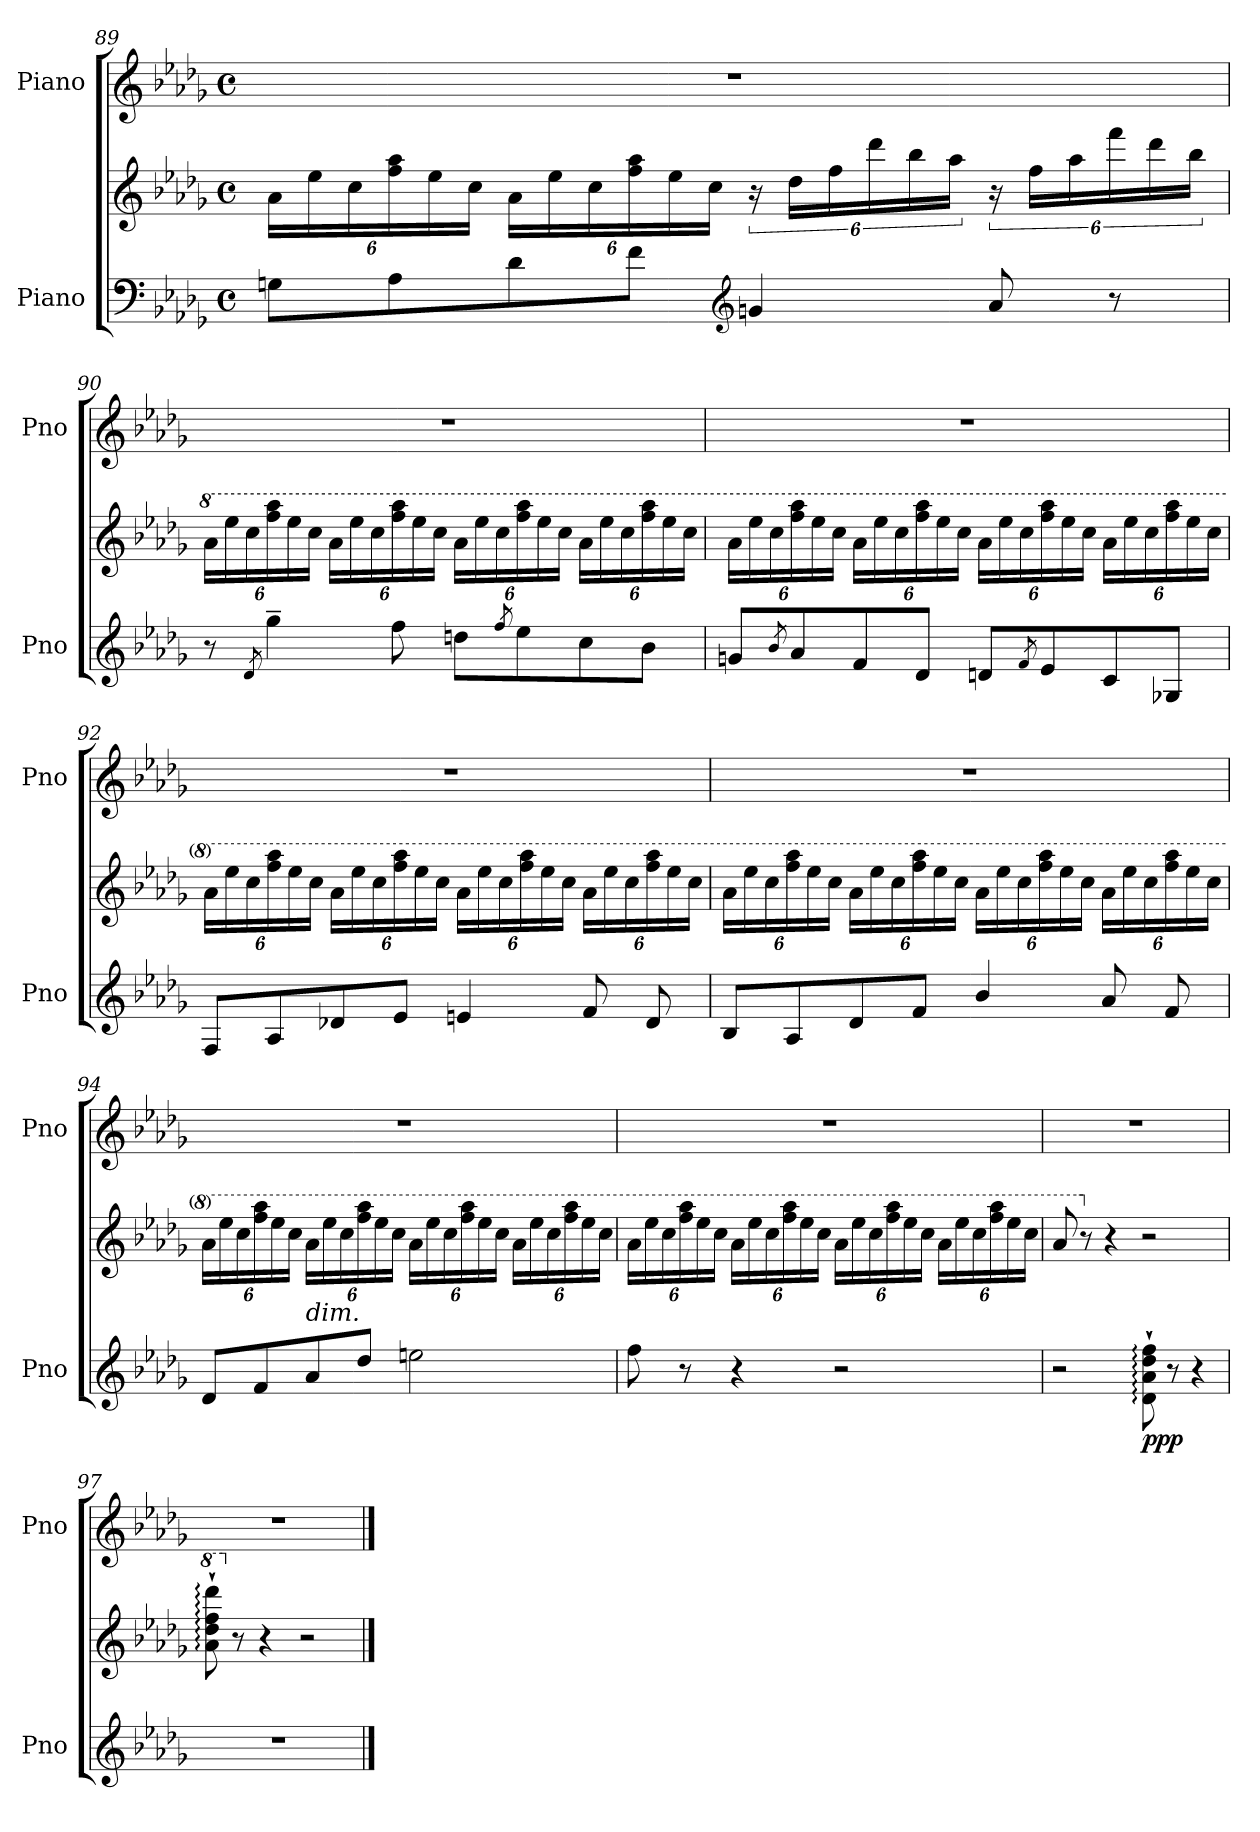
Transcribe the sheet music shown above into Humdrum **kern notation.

**kern	**kern	**dynam	**kern
*part2	*part2	*part2	*part1
*staff3	*staff2	*staff2/3	*staff1
*I"Piano	*	*	*I"Piano
*I'Pno	*	*	*I'Pno
*clefF4	*clefG2	*	*clefG2
*k[b-e-a-d-g-]	*k[b-e-a-d-g-]	*	*k[b-e-a-d-g-]
*M4/4	*M4/4	*	*M4/4
*met(c)	*met(c)	*	*met(c)
*	*Xbrackettup	*	*
=89	=89	=89	=89
8Gn\L	24a-\LL	.	1r
.	24ee-\	.	.
.	24cc\	.	.
8A-\	24ff\ 24aa-\	.	.
.	24ee-\	.	.
.	24cc\JJ	.	.
8d-\	24a-\LL	.	.
.	24ee-\	.	.
.	24cc\	.	.
8f\J	24ff\ 24aa-\	.	.
.	24ee-\	.	.
.	24cc\JJ	.	.
*clefG2	*	*	*
*	*brackettup	*	*
4gn/	24r	.	.
.	24dd-\LL	.	.
.	24ff\	.	.
.	24ddd-\	.	.
.	24bb-\	.	.
.	24aa-\JJ	.	.
8a-/	24r	.	.
.	24ff\LL	.	.
.	24aa-\	.	.
8r	24fff\	.	.
.	24ddd-\	.	.
.	24bb-\JJ	.	.
!!LO:LB:g=z
=90	=90	=90	=90
*	*8va	*	*
*	*Xbrackettup	*	*
!	!	!LO:DY:b	!
!	!	!LO:DY:n=1:b	!
8r	24aa-\LL	other-dynamics pp	1r
.	24eee-\	.	.
.	24ccc\	.	.
8qd-/	.	.	.
4gg-~\	24fff\ 24aaa-\	.	.
.	24eee-\	.	.
.	24ccc\JJ	.	.
.	24aa-\LL	.	.
.	24eee-\	.	.
.	24ccc\	.	.
8ff\	24fff\ 24aaa-\	.	.
.	24eee-\	.	.
.	24ccc\JJ	.	.
8ddn\L	24aa-\LL	.	.
.	24eee-\	.	.
.	24ccc\	.	.
8qff/	.	.	.
8ee-\	24fff\ 24aaa-\	.	.
.	24eee-\	.	.
.	24ccc\JJ	.	.
8cc\	24aa-\LL	.	.
.	24eee-\	.	.
.	24ccc\	.	.
8b-\J	24fff\ 24aaa-\	.	.
.	24eee-\	.	.
.	24ccc\JJ	.	.
=91	=91	=91	=91
8gn/L	24aa-\LL	.	1r
.	24eee-\	.	.
.	24ccc\	.	.
8qb-/	.	.	.
8a-/	24fff\ 24aaa-\	.	.
.	24eee-\	.	.
.	24ccc\JJ	.	.
8f/	24aa-\LL	.	.
.	24eee-\	.	.
.	24ccc\	.	.
8d-/J	24fff\ 24aaa-\	.	.
.	24eee-\	.	.
.	24ccc\JJ	.	.
8dn/L	24aa-\LL	.	.
.	24eee-\	.	.
.	24ccc\	.	.
8qf/	.	.	.
8e-/	24fff\ 24aaa-\	.	.
.	24eee-\	.	.
.	24ccc\JJ	.	.
8c/	24aa-\LL	.	.
.	24eee-\	.	.
.	24ccc\	.	.
8G-X/J	24fff\ 24aaa-\	.	.
.	24eee-\	.	.
.	24ccc\JJ	.	.
!!LO:LB:g=z
=92	=92	=92	=92
8F/L	24aa-\LL	.	1r
.	24eee-\	.	.
.	24ccc\	.	.
8A-/	24fff\ 24aaa-\	.	.
.	24eee-\	.	.
.	24ccc\JJ	.	.
8d-X/	24aa-\LL	.	.
.	24eee-\	.	.
.	24ccc\	.	.
8e-/J	24fff\ 24aaa-\	.	.
.	24eee-\	.	.
.	24ccc\JJ	.	.
4en/	24aa-\LL	.	.
.	24eee-\	.	.
.	24ccc\	.	.
.	24fff\ 24aaa-\	.	.
.	24eee-\	.	.
.	24ccc\JJ	.	.
8f/	24aa-\LL	.	.
.	24eee-\	.	.
.	24ccc\	.	.
8d-/	24fff\ 24aaa-\	.	.
.	24eee-\	.	.
.	24ccc\JJ	.	.
=93	=93	=93	=93
8B-/L	24aa-\LL	.	1r
.	24eee-\	.	.
.	24ccc\	.	.
8A-/	24fff\ 24aaa-\	.	.
.	24eee-\	.	.
.	24ccc\JJ	.	.
8d-/	24aa-\LL	.	.
.	24eee-\	.	.
.	24ccc\	.	.
8f/J	24fff\ 24aaa-\	.	.
.	24eee-\	.	.
.	24ccc\JJ	.	.
4b-/	24aa-\LL	.	.
.	24eee-\	.	.
.	24ccc\	.	.
.	24fff\ 24aaa-\	.	.
.	24eee-\	.	.
.	24ccc\JJ	.	.
8a-/	24aa-\LL	.	.
.	24eee-\	.	.
.	24ccc\	.	.
8f/	24fff\ 24aaa-\	.	.
.	24eee-\	.	.
.	24ccc\JJ	.	.
!!LO:PB:g=z
=94	=94	=94	=94
8d-/L	24aa-\LL	.	1r
.	24eee-\	.	.
.	24ccc\	.	.
8f/	24fff\ 24aaa-\	.	.
.	24eee-\	.	.
.	24ccc\JJ	.	.
!	!LO:TX:b:i:t=dim.	!	!
8a-/	24aa-\LL	.	.
.	24eee-\	.	.
.	24ccc\	.	.
8dd-/J	24fff\ 24aaa-\	.	.
.	24eee-\	.	.
.	24ccc\JJ	.	.
2een\	24aa-\LL	.	.
.	24eee-\	.	.
.	24ccc\	.	.
.	24fff\ 24aaa-\	.	.
.	24eee-\	.	.
.	24ccc\JJ	.	.
.	24aa-\LL	.	.
.	24eee-\	.	.
.	24ccc\	.	.
.	24fff\ 24aaa-\	.	.
.	24eee-\	.	.
.	24ccc\JJ	.	.
=95	=95	=95	=95
8ff\	24aa-\LL	.	1r
.	24eee-\	.	.
.	24ccc\	.	.
8r	24fff\ 24aaa-\	.	.
.	24eee-\	.	.
.	24ccc\JJ	.	.
4r	24aa-\LL	.	.
.	24eee-\	.	.
.	24ccc\	.	.
.	24fff\ 24aaa-\	.	.
.	24eee-\	.	.
.	24ccc\JJ	.	.
2r	24aa-\LL	.	.
.	24eee-\	.	.
.	24ccc\	.	.
.	24fff\ 24aaa-\	.	.
.	24eee-\	.	.
.	24ccc\JJ	.	.
.	24aa-\LL	.	.
.	24eee-\	.	.
.	24ccc\	.	.
.	24fff\ 24aaa-\	.	.
.	24eee-\	.	.
.	24ccc\JJ	.	.
=96	=96	=96	=96
2r	8aa-/	.	1r
*	*X8va	*	*
.	8r	.	.
.	4r	.	.
!	!	!LO:DY:b=2	!
8d-\:` 8a-\:` 8dd-\:` 8ff\:`	2r	ppp	.
8r	.	.	.
4r	.	.	.
=97	=97	=97	=97
*	*8va	*	*
1r	8aa-\:` 8ddd-\:` 8fff\:` 8dddd-\:`	.	1r
*	*X8va	*	*
.	8r	.	.
.	4r	.	.
.	2r	.	.
==	==	==	==
*-	*-	*-	*-
